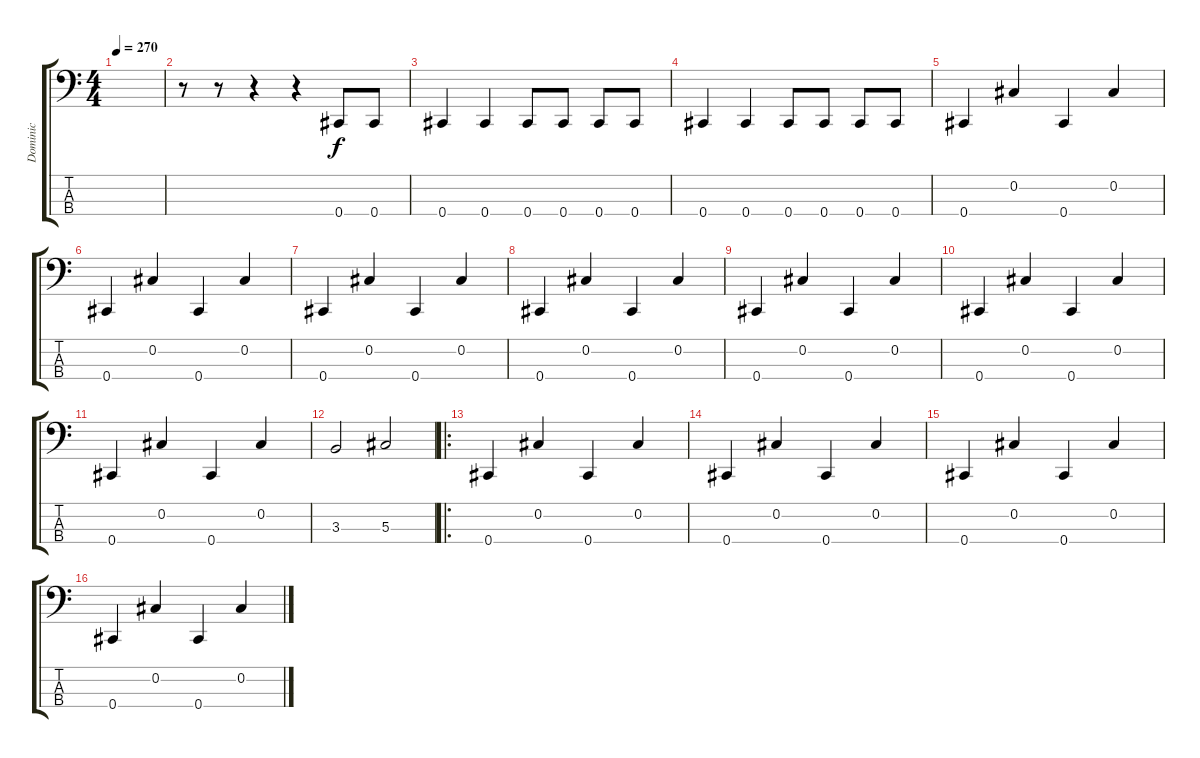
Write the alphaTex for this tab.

\track ("Dominic " "Dominic ") {instrument slapbass2}
\staff {score tabs}
\tuning (Gb2 Db2 Ab1 Db1) {hide}
\ts (4 4)
\tempo 270
\clef f4
\ks c
|
r.8 r.8 r.4 r.4 0.4.8 0.4.8 |
0.4.4 0.4.4 0.4.8 0.4.8 0.4.8 0.4.8 |
0.4.4 0.4.4 0.4.8 0.4.8 0.4.8 0.4.8 |
0.4.4 0.2.4 0.4.4 0.2.4 |
0.4.4 0.2.4 0.4.4 0.2.4 |
0.4.4 0.2.4 0.4.4 0.2.4 |
0.4.4 0.2.4 0.4.4 0.2.4 |
0.4.4 0.2.4 0.4.4 0.2.4 |
0.4.4 0.2.4 0.4.4 0.2.4 |
0.4.4 0.2.4 0.4.4 0.2.4 |
3.3.2 5.3.2 |
\ro
0.4.4 0.2.4 0.4.4 0.2.4 |
0.4.4 0.2.4 0.4.4 0.2.4 |
0.4.4 0.2.4 0.4.4 0.2.4 |
0.4.4 0.2.4 0.4.4 0.2.4
